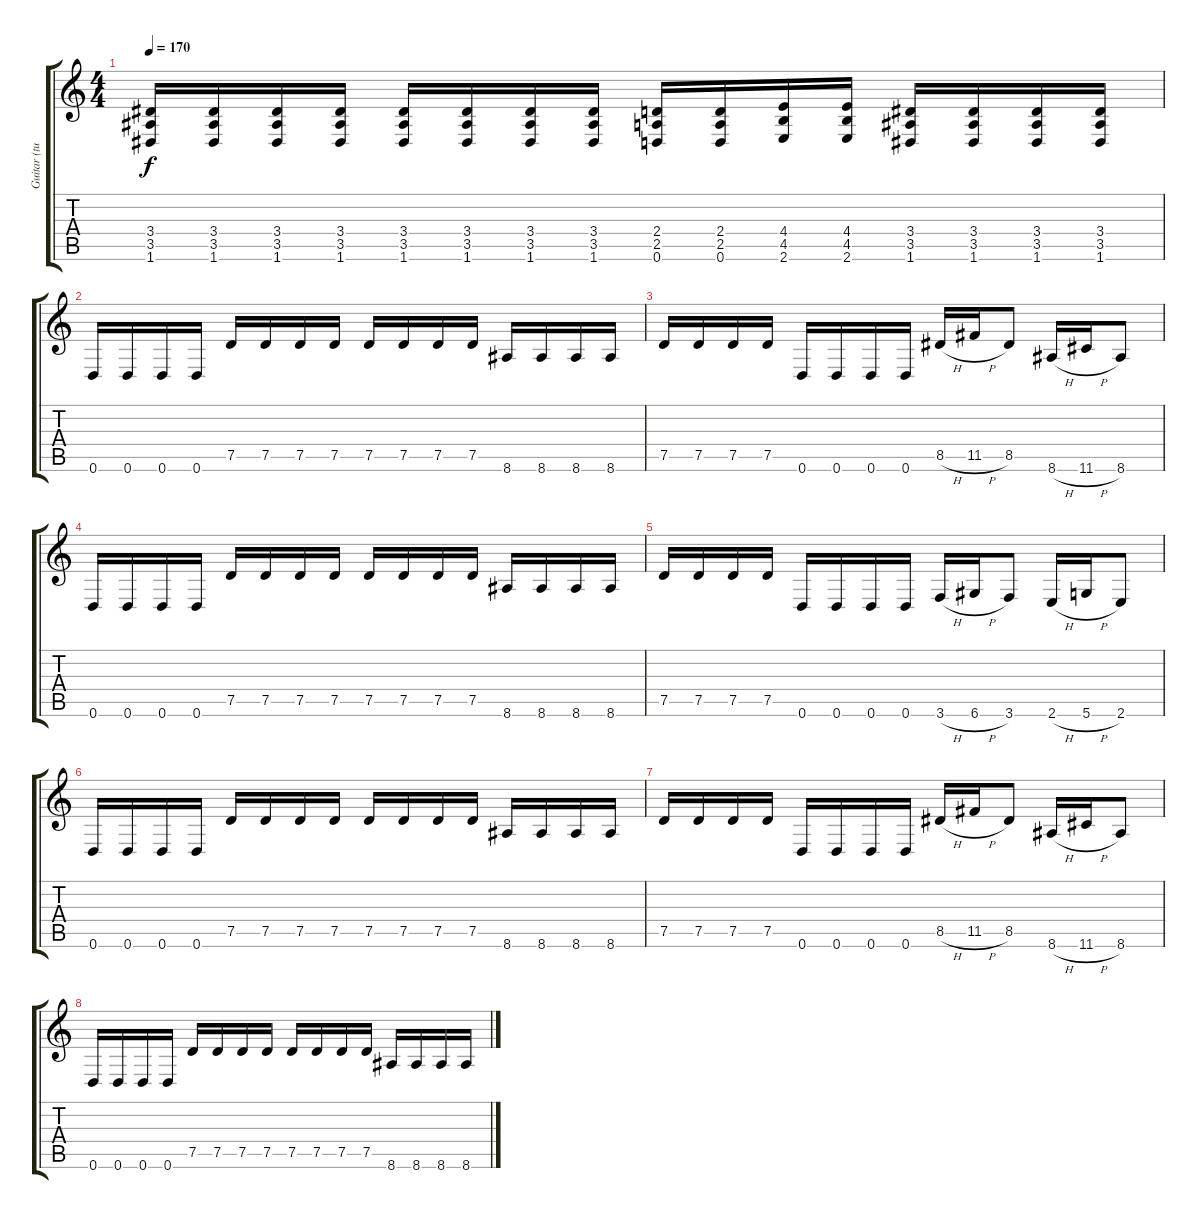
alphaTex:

\track ("Guitar (tuned D)" "Guitar (tu") {instrument distortionguitar}
\staff {score tabs}
\tuning (D4 A3 F3 C3 G2 D2) {hide}
\ts (4 4)
\tempo 170
\clef g2
\ks c
(3.4 3.5 1.6).16{dy f} (3.4 3.5 1.6).16 (3.4 3.5 1.6).16 (3.4 3.5 1.6).16 (3.4 3.5 1.6).16 (3.4 3.5 1.6).16 (3.4 3.5 1.6).16 (3.4 3.5 1.6).16 (2.4 2.5 0.6).16 (2.4 2.5 0.6).16 (4.4 4.5 2.6).16 (4.4 4.5 2.6).16 (3.4 3.5 1.6).16 (3.4 3.5 1.6).16 (3.4 3.5 1.6).16 (3.4 3.5 1.6).16 |
0.6.16 0.6.16 0.6.16 0.6.16 7.5.16 7.5.16 7.5.16 7.5.16 7.5.16 7.5.16 7.5.16 7.5.16 8.6.16 8.6.16 8.6.16 8.6.16 |
7.5.16 7.5.16 7.5.16 7.5.16 0.6.16 0.6.16 0.6.16 0.6.16 8.5{h}.16 11.5{h}.16 8.5.8 8.6{h}.16 11.6{h}.16 8.6.8 |
0.6.16 0.6.16 0.6.16 0.6.16 7.5.16 7.5.16 7.5.16 7.5.16 7.5.16 7.5.16 7.5.16 7.5.16 8.6.16 8.6.16 8.6.16 8.6.16 |
7.5.16 7.5.16 7.5.16 7.5.16 0.6.16 0.6.16 0.6.16 0.6.16 3.6{h}.16 6.6{h}.16 3.6.8 2.6{h}.16 5.6{h}.16 2.6.8 |
0.6.16 0.6.16 0.6.16 0.6.16 7.5.16 7.5.16 7.5.16 7.5.16 7.5.16 7.5.16 7.5.16 7.5.16 8.6.16 8.6.16 8.6.16 8.6.16 |
7.5.16 7.5.16 7.5.16 7.5.16 0.6.16 0.6.16 0.6.16 0.6.16 8.5{h}.16 11.5{h}.16 8.5.8 8.6{h}.16 11.6{h}.16 8.6.8 |
0.6.16 0.6.16 0.6.16 0.6.16 7.5.16 7.5.16 7.5.16 7.5.16 7.5.16 7.5.16 7.5.16 7.5.16 8.6.16 8.6.16 8.6.16 8.6.16
